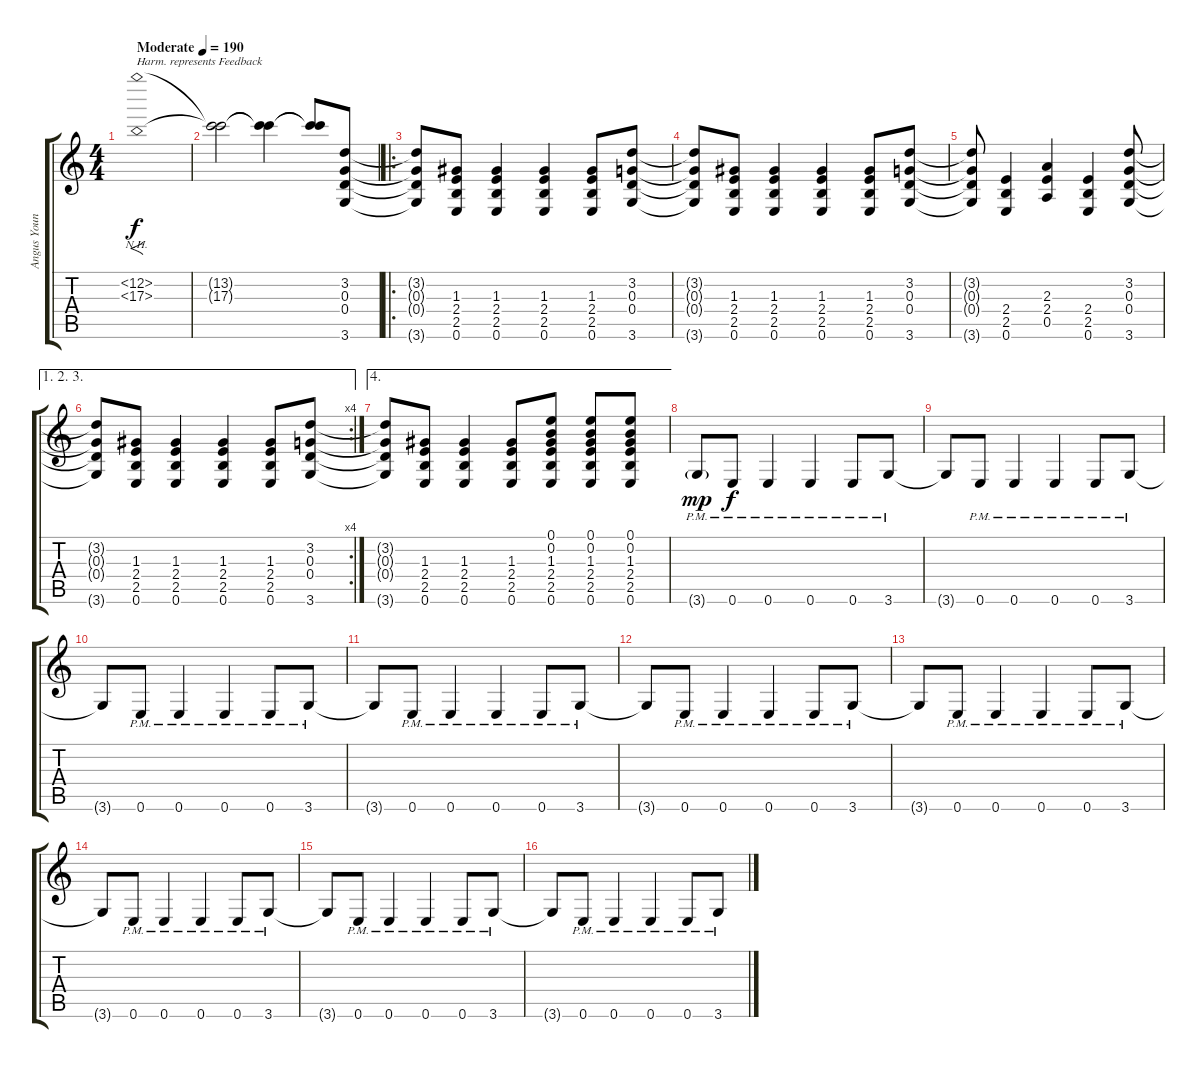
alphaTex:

\track ("Angus Young (Lead Guitar)" "Angus Youn") {instrument overdrivenguitar}
\staff {score tabs}
\tuning (E4 B3 G3 D3 A2 E2) {hide}
\ts (4 4)
\tempo (190 "Moderate")
\clef g2
\ks c
(13.2{nh} 17.3{nh}).1{f txt "Harm. represents Feedback" dy f instrument overdrivenguitar} |
(13.2{t} 17.3{t}).2 (13.2{t} 17.3{t}).4 (13.2{t} 17.3{t}).8 (3.2 0.3 0.4 3.6).8 |
\ro
(3.2{t} 0.3{t} 0.4{t} 3.6{t}).8 (1.3 2.4 2.5 0.6).8 (1.3 2.4 2.5 0.6).4 (1.3 2.4 2.5 0.6).4 (1.3 2.4 2.5 0.6).8 (3.2 0.3 0.4 3.6).8 |
(3.2{t} 0.3{t} 0.4{t} 3.6{t}).8 (1.3 2.4 2.5 0.6).8 (1.3 2.4 2.5 0.6).4 (1.3 2.4 2.5 0.6).4 (1.3 2.4 2.5 0.6).8 (3.2 0.3 0.4 3.6).8 |
(3.2{t} 0.3{t} 0.4{t} 3.6{t}).8 (2.4 2.5 0.6).4 (2.3 2.4 0.5).4 (2.4 2.5 0.6).4 (3.2 0.3 0.4 3.6).8 |
\ae (1 2 3)
\rc 4
(3.2{t} 0.3{t} 0.4{t} 3.6{t}).8 (1.3 2.4 2.5 0.6).8 (1.3 2.4 2.5 0.6).4 (1.3 2.4 2.5 0.6).4 (1.3 2.4 2.5 0.6).8 (3.2 0.3 0.4 3.6).8 |
\ae 4
(3.2{t} 0.3{t} 0.4{t} 3.6{t}).8 (1.3 2.4 2.5 0.6).8 (1.3 2.4 2.5 0.6).4 (1.3 2.4 2.5 0.6).8 (0.1 0.2 1.3 2.4 2.5 0.6).8 (0.1 0.2 1.3 2.4 2.5 0.6).8 (0.1 0.2 1.3 2.4 2.5 0.6).8 |
3.6{g pm}.8{dy mp} 0.6{pm}.8{dy f} 0.6{pm}.4 0.6{pm}.4 0.6{pm}.8 3.6{pm}.8 |
3.6{t}.8 0.6{pm}.8 0.6{pm}.4 0.6{pm}.4 0.6{pm}.8 3.6{pm}.8 |
3.6{t}.8 0.6{pm}.8 0.6{pm}.4 0.6{pm}.4 0.6{pm}.8 3.6{pm}.8 |
3.6{t}.8 0.6{pm}.8 0.6{pm}.4 0.6{pm}.4 0.6{pm}.8 3.6{pm}.8 |
3.6{t}.8 0.6{pm}.8 0.6{pm}.4 0.6{pm}.4 0.6{pm}.8 3.6{pm}.8 |
3.6{t}.8 0.6{pm}.8 0.6{pm}.4 0.6{pm}.4 0.6{pm}.8 3.6{pm}.8 |
3.6{t}.8 0.6{pm}.8 0.6{pm}.4 0.6{pm}.4 0.6{pm}.8 3.6{pm}.8 |
3.6{t}.8 0.6{pm}.8 0.6{pm}.4 0.6{pm}.4 0.6{pm}.8 3.6{pm}.8 |
3.6{t}.8 0.6{pm}.8 0.6{pm}.4 0.6{pm}.4 0.6{pm}.8 3.6{pm}.8
